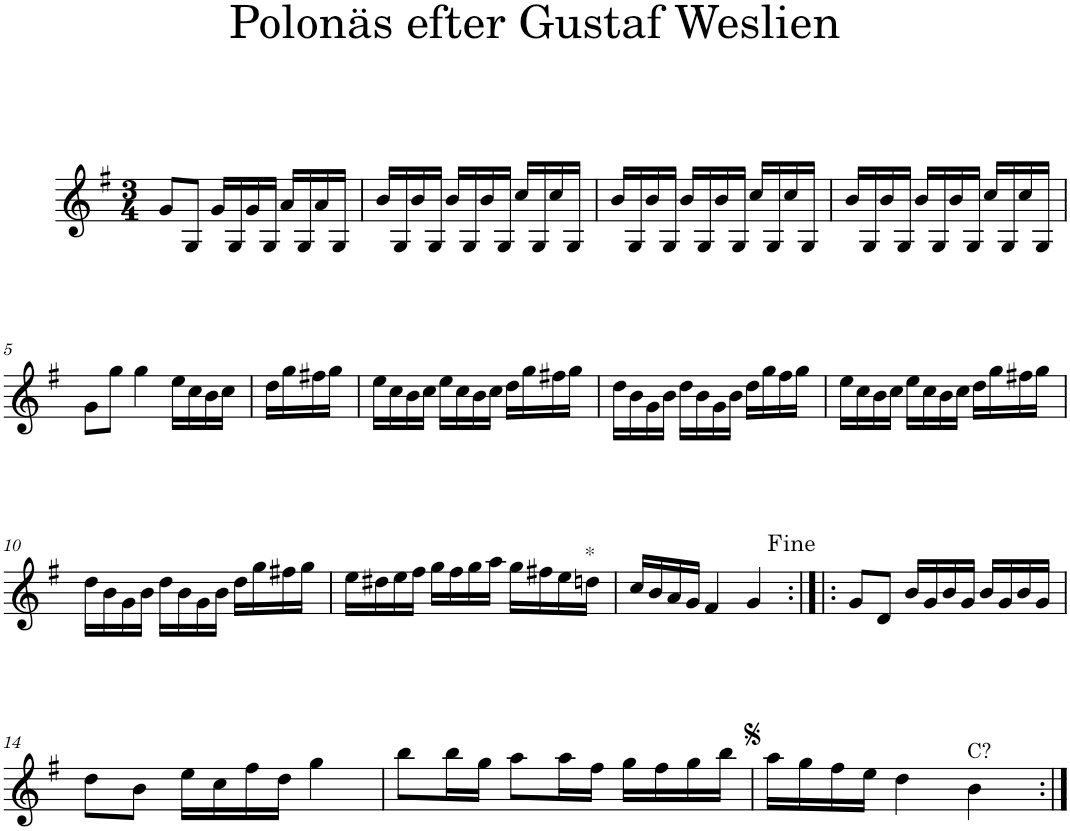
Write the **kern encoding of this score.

**kern
*part1
*staff1
*I"Piano
*I'Pno
*clefG2
*k[f#]
*G:
*M3/4
=1
8g/L
8G/J
16g/LL
16G/
16g/
16G/JJ
16a/LL
16G/
16a/
16G/JJ
=2
16b/LL
16G/
16b/
16G/JJ
16b/LL
16G/
16b/
16G/JJ
16cc/LL
16G/
16cc/
16G/JJ
=3
16b/LL
16G/
16b/
16G/JJ
16b/LL
16G/
16b/
16G/JJ
16cc/LL
16G/
16cc/
16G/JJ
=4
16b/LL
16G/
16b/
16G/JJ
16b/LL
16G/
16b/
16G/JJ
16cc/LL
16G/
16cc/
16G/JJ
!!LO:LB:g=z
=5
8g\L
8gg\J
4gg\
16ee\LL
16cc\
16b\
16cc\JJ
=6
16dd\LL
16gg\
16ff#X\
16gg\JJ
=7
16ee\LL
16cc\
16b\
16cc\JJ
16ee\LL
16cc\
16b\
16cc\JJ
16dd\LL
16gg\
16ff#X\
16gg\JJ
=8
16dd\LL
16b\
16g\
16b\JJ
16dd\LL
16b\
16g\
16b\JJ
16dd\LL
16gg\
16ff#\
16gg\JJ
=9
16ee\LL
16cc\
16b\
16cc\JJ
16ee\LL
16cc\
16b\
16cc\JJ
16dd\LL
16gg\
16ff#X\
16gg\JJ
!!LO:LB:g=z
=10
16dd\LL
16b\
16g\
16b\JJ
16dd\LL
16b\
16g\
16b\JJ
16dd\LL
16gg\
16ff#X\
16gg\JJ
=11
16ee\LL
16dd#X\
16ee\
16ff#\JJ
16gg\LL
16ff#\
16gg\
16aa\JJ
16gg\LL
16ff#X\
16ee\
!LO:TX:a:t=*
16ddn\JJ
=12
16cc/LL
16b/
16a/
16g/JJ
4f#/
4g/
=13:|!|:
8g/L
8d/J
16b/LL
16g/
16b/
16g/JJ
16b/LL
16g/
16b/
16g/JJ
!!LO:LB:g=z
=14
8dd\L
8b\J
16ee\LL
16cc\
16ff#\
16dd\JJ
4gg\
=15
8bb\L
16bb\L
16gg\JJ
8aa\L
16aa\L
16ff#\JJ
16gg\LL
16ff#\
16gg\
16bb\JJ
=16
16aa\LL
16gg\
16ff#\
16ee\JJ
4dd\
!LO:TX:a:t=C?
4b\
=:|!
*-
